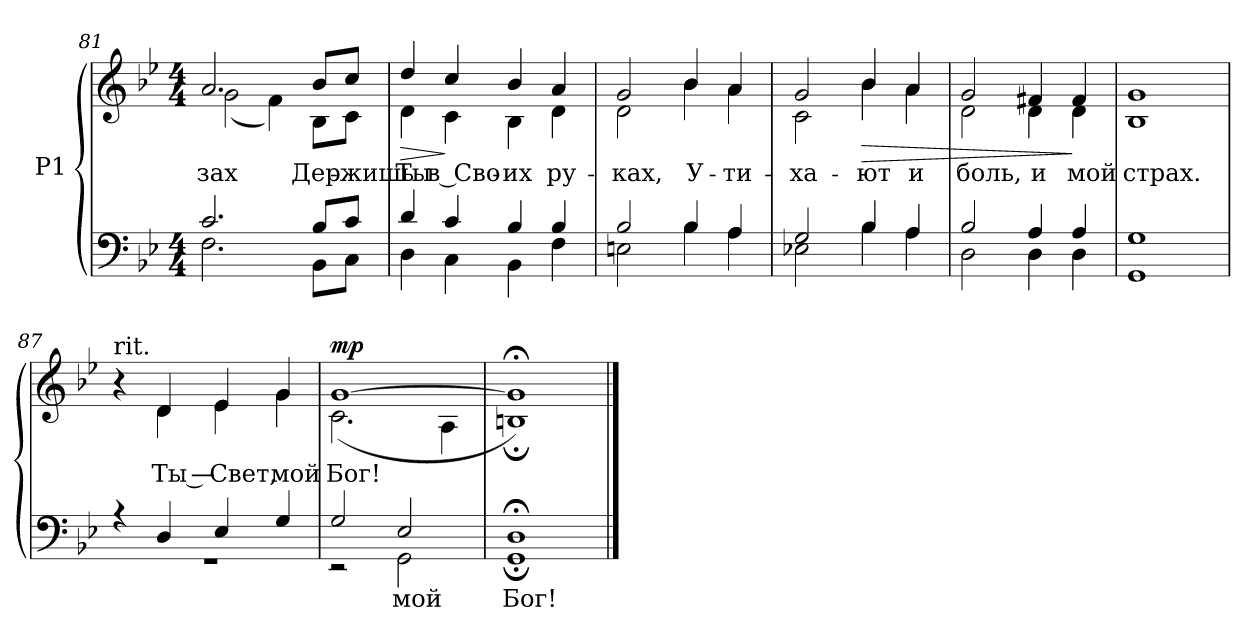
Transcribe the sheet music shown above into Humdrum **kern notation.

**kern	**text	**kern	**text	**dynam
*part1	*part1	*part1	*part1	*part1
*staff2	*staff2	*staff1	*staff1	*staff1/2
*I"P1	*	*	*	*
*clefF4	*	*clefG2	*	*
*k[b-e-]	*	*k[b-e-]	*	*
*g:	*	*g:	*	*
*M4/4	*	*M4/4	*	*
=81	=81	=81	=81	=81
*^	*	*	*	*
!	!	!	!	!LO:LY:b:color=#000000	!
*	*	*	*^	*	*
2.ci/	2.Fi\	.	2.ai/	(2gi\	-зах	.
.	.	.	.	4fi\)	.	.
!	!	!	!	!	!LO:LY:b:color=#000000	!
8B-i/L	8BB-i\L	.	8b-i/L	8B-i\L	Дер-	.
!	!	!	!	!	!LO:LY:b:color=#000000	!
8ci/J	8Ci\J	.	8cci/J	8ci\J	-жишь	.
=82	=82	=82	=82	=82	=82	=82
!	!	!	!	!	!LO:LY:b:color=#000000	!LO:HP:b
4di/	4Di\	.	4ddi/	4di\	Ты	>
!	!	!	!	!	!LO:LY:b:color=#000000	!
4ci/	4Ci\	.	4cci/	4ci\	в Сво-	]
!	!	!	!	!	!LO:LY:b:color=#000000	!
4B-i/	4BB-i\	.	4b-i/	4B-i\	-их	.
!	!	!	!	!	!LO:LY:b:color=#000000	!
4B-i/	4Fi\	.	4ai/	4di\	ру-	.
=83	=83	=83	=83	=83	=83	=83
!	!	!	!	!	!LO:LY:b:color=#000000	!
2B-i/	2Eni\	.	2gi/	2di\	-ках,	.
!	!	!	!	!	!LO:LY:b:color=#000000	!
4B-i/	4B-i\	.	4b-i/	4b-i\	У-	mp mp
!	!	!	!	!	!LO:LY:b:color=#000000	!
4Ai/	4Ai\	.	4ai/	4ai\	-ти-	.
!!LO:LB:g=z	!!
=84	=84	=84	=84	=84	=84	=84
!	!	!	!	!	!LO:LY:b:color=#000000	!
2Gi/	2E-Xi\	.	2gi/	2ci\	-ха-	.
!	!	!	!	!	!LO:LY:b:color=#000000	!LO:HP:b
4B-i/	4B-i\	.	4b-i/	4b-i\	-ют	>
!	!	!	!	!	!LO:LY:b:color=#000000	!
4Ai/	4Ai\	.	4ai/	4ai\	и	.
=85	=85	=85	=85	=85	=85	=85
!	!	!	!	!	!LO:LY:b:color=#000000	!
2B-i/	2Di\	.	2gi/	2di\	боль,	.
!	!	!	!	!	!LO:LY:b:color=#000000	!
4Ai/	4Di\	.	4f#Xi/	4di\	и	.
!	!	!	!	!	!LO:LY:b:color=#000000	!
4Ai/	4Di\	.	4f#i/	4di\	мой	]
=86	=86	=86	=86	=86	=86	=86
!	!	!	!	!	!LO:LY:b:color=#000000	!
1Gi	1GGi	.	1gi	1B-i	страх.	.
=87	=87	=87	=87	=87	=87	=87
!	!	!	!LO:TX:t=rit.	!	!	!
4r	1r	.	4r	4ryy	.	.
!	!	!	!	!	!LO:LY:b:color=#000000	!
4Di/	.	.	4di/	4di\	Ты —	mp mp
!	!	!	!	!	!LO:LY:b:color=#000000	!
4E-i/	.	.	4e-i/	4e-i\	Свет,	.
!	!	!	!	!	!LO:LY:b:color=#000000	!
4Gi/	.	.	4gi/	4gi\	мой	.
=88	=88	=88	=88	=88	=88	=88
!	!	!	!	!	!LO:LY:b:color=#000000	!
2Gi/	2r	.	[>1gi	(2.ci\	Бог!	mp
!	!	!LO:LY:b:color=#000000	!	!	!	!
2E-i/	2GGi\	мой	.	.	.	.
.	.	.	.	4Ai\	.	.
=89	=89	=89	=89	=89	=89	=89
!	!	!LO:LY:b:color=#000000	!	!	!	!
1D;i	1GG;i	Бог!	1g;i]	1Bn;i)	.	.
*v	*v	*	*	*	*	*
*	*	*v	*v	*	*
==	==	==	==	==
*-	*-	*-	*-	*-
